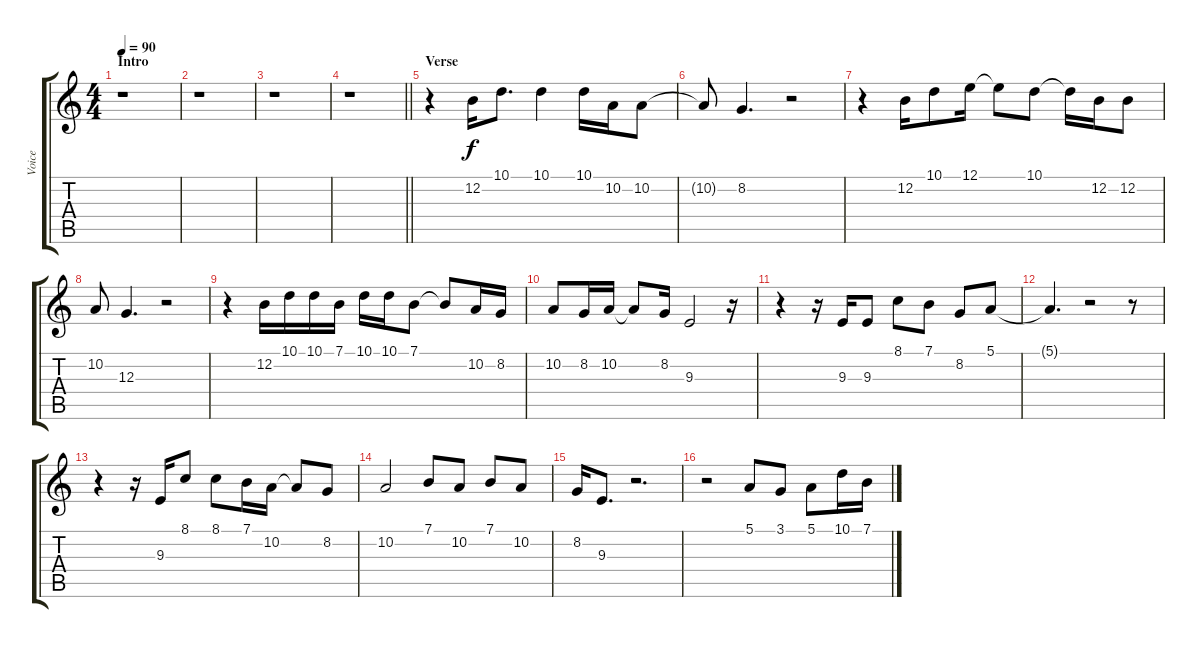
\track ("Voice" "Voice") {instrument flute}
\staff {score tabs}
\tuning (E4 B3 G3 D3 A2 E2) {hide}
\ts (4 4)
\section ("" "Intro")
\tempo 90
\clef g2
\ks c
r.1{dy f instrument flute} |
r.1 |
r.1 |
\barLineRight lightlight
r.1 |
\section ("" "Verse")
r.4 12.2.16 10.1.8{d} 10.1.4 10.1.16 10.2.16 10.2.8 |
10.2{t}.8 8.2.4{d} r.2 |
r.4 12.2.16 10.1.8 12.1.16 12.1{t}.8 10.1.8 10.1{t}.16 12.2.16 12.2.8 |
10.2.8 12.3.4{d} r.2 |
r.4 12.2.16 10.1.16 10.1.16 7.1.16 10.1.16 10.1.16 7.1.8 7.1{t}.8 10.2.16 8.2.16 |
10.2.8 8.2.16 10.2.16 10.2{t}.8 8.2.16 9.3.2 r.16 |
r.4 r.16 9.3.16 9.3.8 8.1.8 7.1.8 8.2.8 5.1.8 |
5.1{t}.4{d} r.2 r.8 |
r.4 r.16 9.3.16 8.1.8 8.1.8 7.1.16 10.2.16 10.2{t}.8 8.2.8 |
10.2.2 7.1.8 10.2.8 7.1.8 10.2.8 |
8.2.16 9.3.8{d} r.2{d} |
r.2 5.1.8 3.1.8 5.1.8 10.1.16 7.1.16
